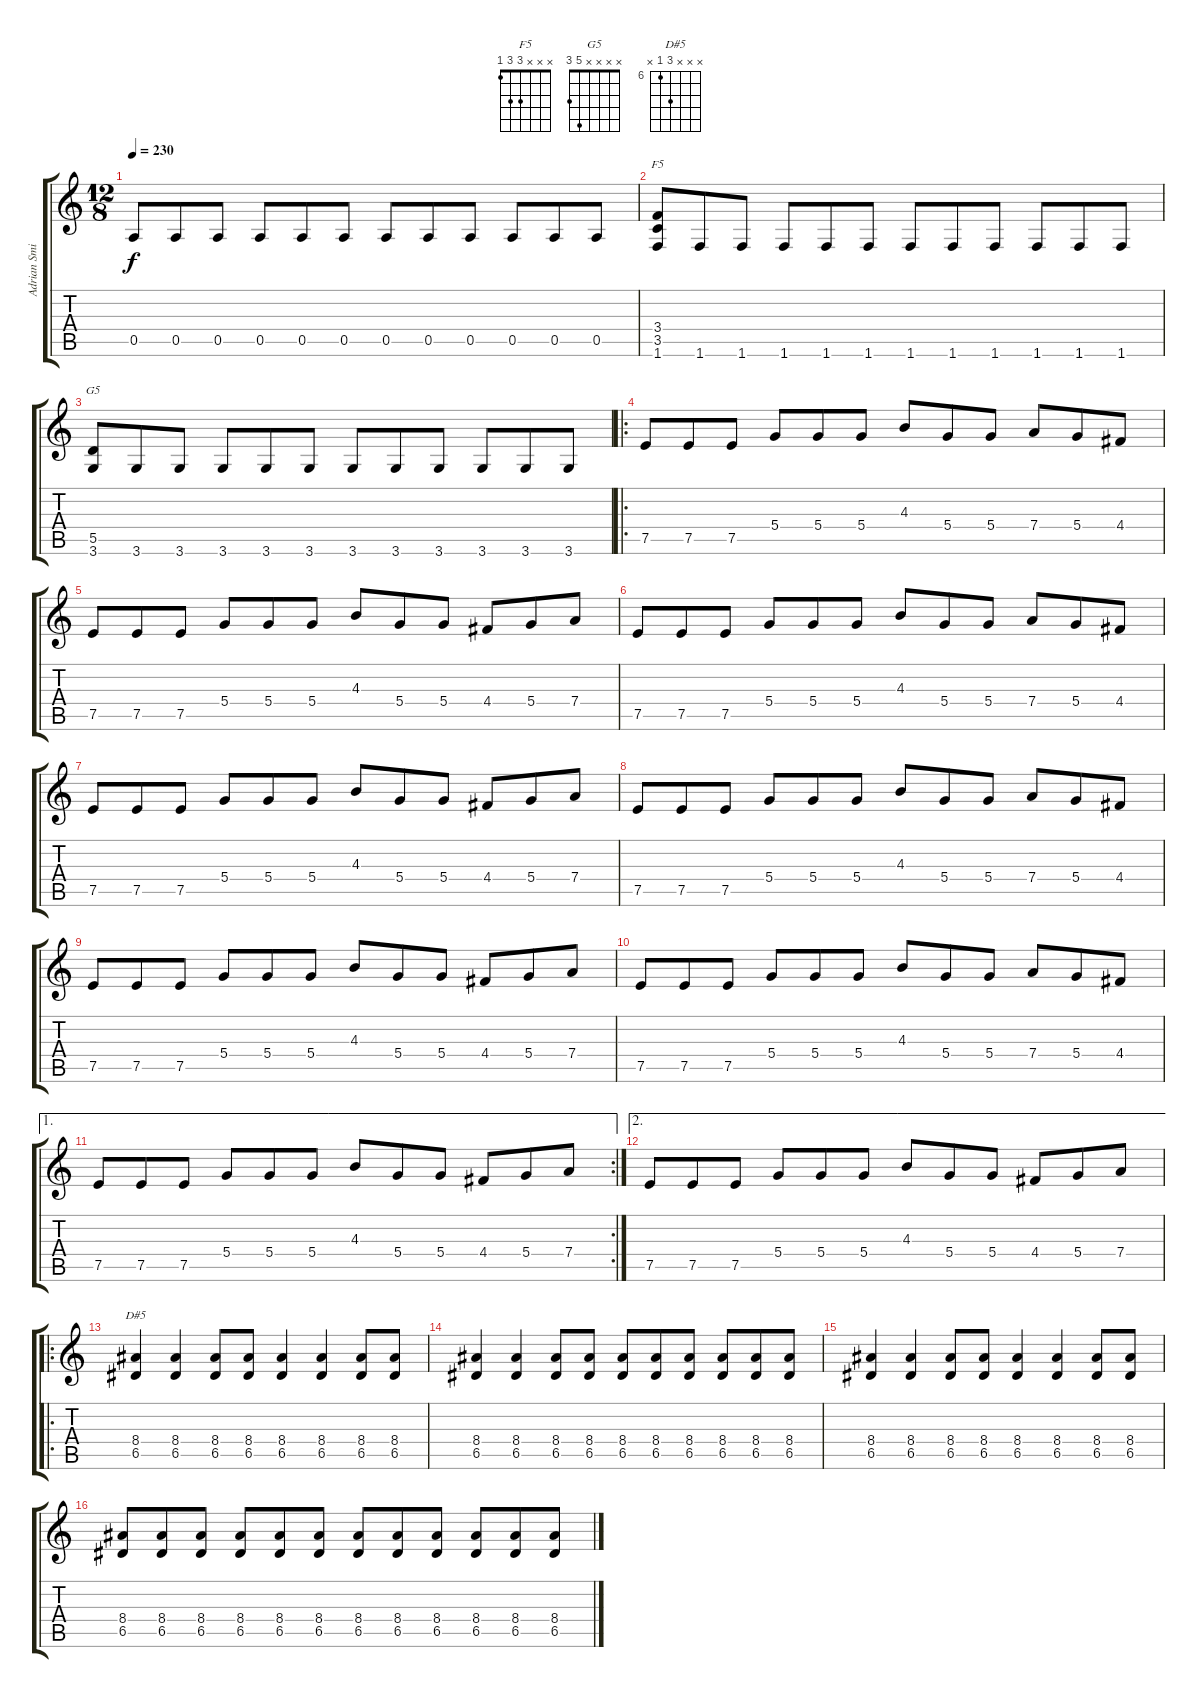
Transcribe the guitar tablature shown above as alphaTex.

\track ("Adrian Smith" "Adrian Smi") {instrument distortionguitar}
\staff {score tabs}
\tuning (E4 B3 G3 D3 A2 E2) {hide}
\chord ("F5" x x x 3 3 1)
\chord ("G5" x x x x 5 3)
\chord ("D#5" x x x 8 6 x) {firstfret 6}
\ts (12 8)
\tempo 230
\clef g2
\ks c
0.5.8{dy f} 0.5.8 0.5.8 0.5.8 0.5.8 0.5.8 0.5.8 0.5.8 0.5.8 0.5.8 0.5.8 0.5.8 |
(3.4 3.5 1.6).8{ch "F5"} 1.6.8 1.6.8 1.6.8 1.6.8 1.6.8 1.6.8 1.6.8 1.6.8 1.6.8 1.6.8 1.6.8 |
(5.5 3.6).8{ch "G5"} 3.6.8 3.6.8 3.6.8 3.6.8 3.6.8 3.6.8 3.6.8 3.6.8 3.6.8 3.6.8 3.6.8 |
\ro
7.5.8 7.5.8 7.5.8 5.4.8 5.4.8 5.4.8 4.3.8 5.4.8 5.4.8 7.4.8 5.4.8 4.4.8 |
7.5.8 7.5.8 7.5.8 5.4.8 5.4.8 5.4.8 4.3.8 5.4.8 5.4.8 4.4.8 5.4.8 7.4.8 |
7.5.8 7.5.8 7.5.8 5.4.8 5.4.8 5.4.8 4.3.8 5.4.8 5.4.8 7.4.8 5.4.8 4.4.8 |
7.5.8 7.5.8 7.5.8 5.4.8 5.4.8 5.4.8 4.3.8 5.4.8 5.4.8 4.4.8 5.4.8 7.4.8 |
7.5.8 7.5.8 7.5.8 5.4.8 5.4.8 5.4.8 4.3.8 5.4.8 5.4.8 7.4.8 5.4.8 4.4.8 |
7.5.8 7.5.8 7.5.8 5.4.8 5.4.8 5.4.8 4.3.8 5.4.8 5.4.8 4.4.8 5.4.8 7.4.8 |
7.5.8 7.5.8 7.5.8 5.4.8 5.4.8 5.4.8 4.3.8 5.4.8 5.4.8 7.4.8 5.4.8 4.4.8 |
\ae 1
\rc 2
7.5.8 7.5.8 7.5.8 5.4.8 5.4.8 5.4.8 4.3.8 5.4.8 5.4.8 4.4.8 5.4.8 7.4.8 |
\ae 2
7.5.8 7.5.8 7.5.8 5.4.8 5.4.8 5.4.8 4.3.8 5.4.8 5.4.8 4.4.8 5.4.8 7.4.8 |
\ro
(8.4 6.5).4{ch "D#5"} (8.4 6.5).4 (8.4 6.5).8 (8.4 6.5).8 (8.4 6.5).4 (8.4 6.5).4 (8.4 6.5).8 (8.4 6.5).8 |
(8.4 6.5).4 (8.4 6.5).4 (8.4 6.5).8 (8.4 6.5).8 (8.4 6.5).8 (8.4 6.5).8 (8.4 6.5).8 (8.4 6.5).8 (8.4 6.5).8 (8.4 6.5).8 |
(8.4 6.5).4 (8.4 6.5).4 (8.4 6.5).8 (8.4 6.5).8 (8.4 6.5).4 (8.4 6.5).4 (8.4 6.5).8 (8.4 6.5).8 |
(8.4 6.5).8 (8.4 6.5).8 (8.4 6.5).8 (8.4 6.5).8 (8.4 6.5).8 (8.4 6.5).8 (8.4 6.5).8 (8.4 6.5).8 (8.4 6.5).8 (8.4 6.5).8 (8.4 6.5).8 (8.4 6.5).8
